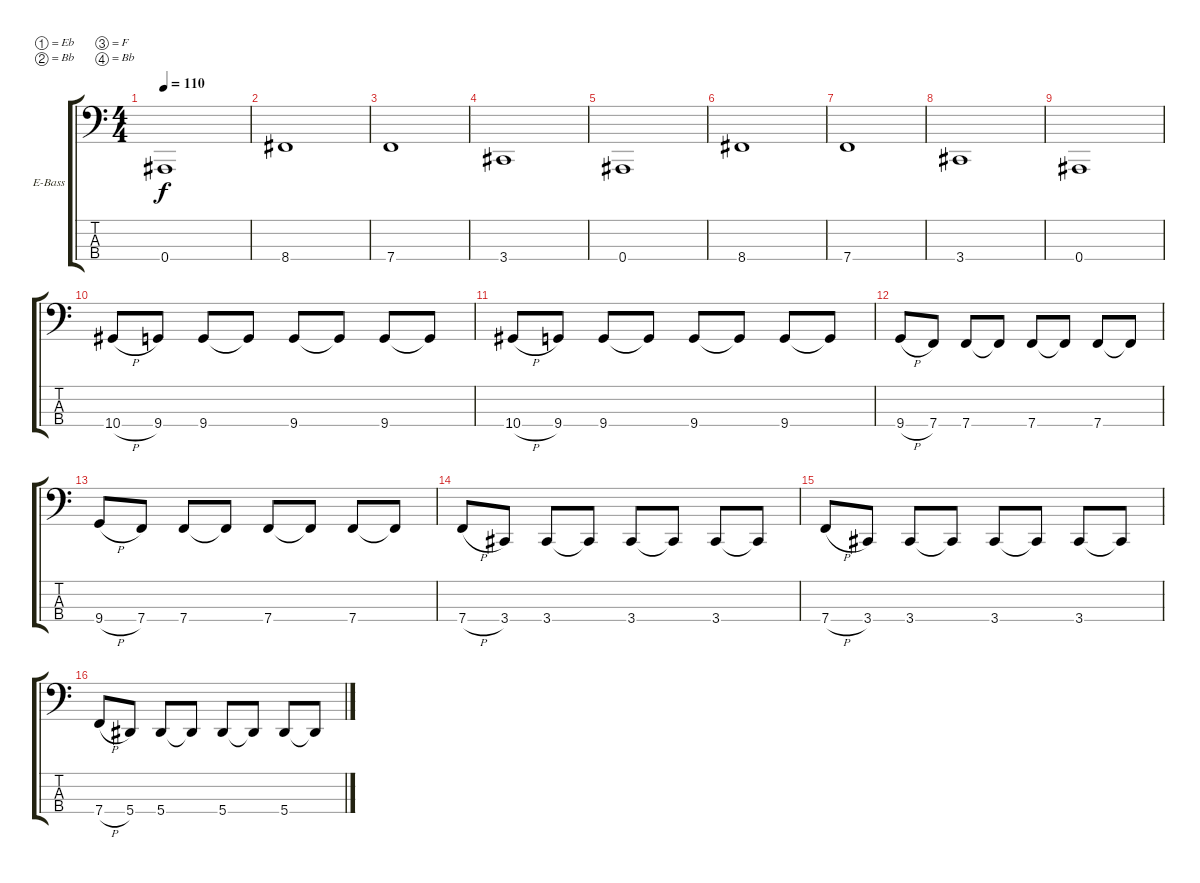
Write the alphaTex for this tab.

\defaultSystemsLayout 4
\bracketExtendMode groupsimilarinstruments
\firstSystemTrackNameOrientation horizontal
\otherSystemsTrackNameOrientation horizontal
\track ("Electric Bass" "E-Bass") {instrument electricbassfinger}
\staff {score tabs}
\tuning (Eb2 Bb1 F1 Bb0)
\ts (4 4)
\tempo 110
\clef f4
\scale
0.333333
\ks c
0.4.1{dy f} |
\scale
0.333333 8.4.1 |
\scale
0.333333 7.4.1 |
\scale
0.333333 3.4.1 |
\scale
0.333333 0.4.1 |
\scale
0.333333 8.4.1 |
\scale
0.333333 7.4.1 |
\scale
0.333333 3.4.1 |
\scale
0.333333 0.4.1 |
\scale
0.333333 10.4{h}.8 9.4.8 9.4.8 9.4{t}.8 9.4.8 9.4{t}.8 9.4.8 9.4{t}.8 |
\scale
0.333333 10.4{h}.8 9.4.8 9.4.8 9.4{t}.8 9.4.8 9.4{t}.8 9.4.8 9.4{t}.8 |
\scale
0.333333 9.4{h}.8 7.4.8 7.4.8 7.4{t}.8 7.4.8 7.4{t}.8 7.4.8 7.4{t}.8 |
\scale
0.333333 9.4{h}.8 7.4.8 7.4.8 7.4{t}.8 7.4.8 7.4{t}.8 7.4.8 7.4{t}.8 |
\scale
0.333333 7.4{h}.8 3.4.8 3.4.8 3.4{t}.8 3.4.8 3.4{t}.8 3.4.8 3.4{t}.8 |
\scale
0.333333 7.4{h}.8 3.4.8 3.4.8 3.4{t}.8 3.4.8 3.4{t}.8 3.4.8 3.4{t}.8 |
\scale
0.333333 7.4{h}.8 5.4.8 5.4.8 5.4{t}.8 5.4.8 5.4{t}.8 5.4.8 5.4{t}.8
